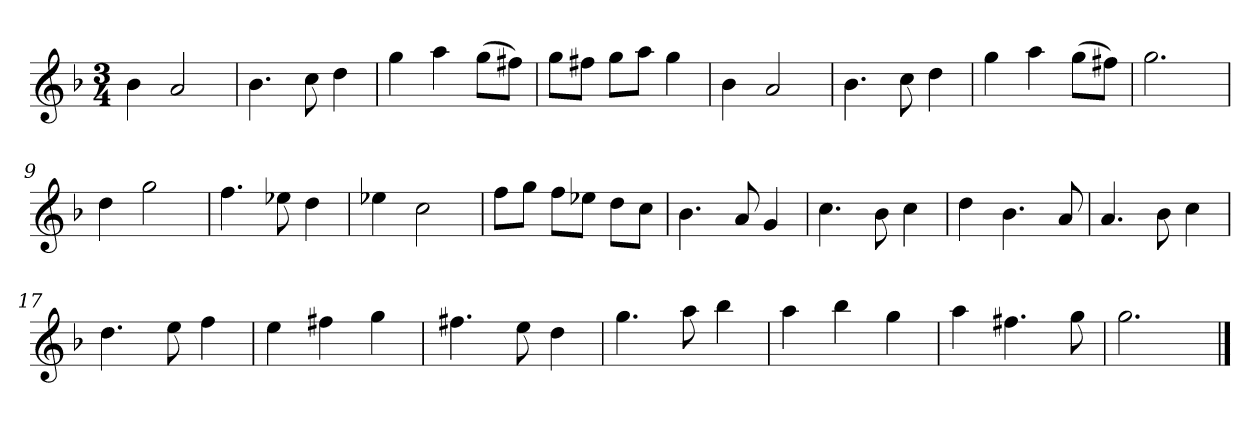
**kern
*part1
*staff1
*k[b-]
*M3/4
*MM120
=1
4b-
2a
=2
4.b-
8cc
4dd
=3
4gg
4aa
(8ggL
8ff#XJ)
=4
8ggL
8ff#XJ
8ggL
8aaJ
4gg
=5
4b-
2a
=6
4.b-
8cc
4dd
=7
4gg
4aa
(8ggL
8ff#XJ)
=8
2.gg
=9
4dd
2gg
=10
4.ff
8ee-X
4dd
=11
4ee-X
2cc
=12
8ffL
8ggJ
8ffL
8ee-XJ
8ddL
8ccJ
=13
4.b-
8a
4g
=14
4.cc
8b-
4cc
=15
4dd
4.b-
8a
=16
4.a
8b-
4cc
=17
4.dd
8ee
4ff
=18
4ee
4ff#X
4gg
=19
4.ff#X
8ee
4dd
=20
4.gg
8aa
4bb-
=21
4aa
4bb-
4gg
=22
4aa
4.ff#X
8gg
=23
2.gg
==
*-
